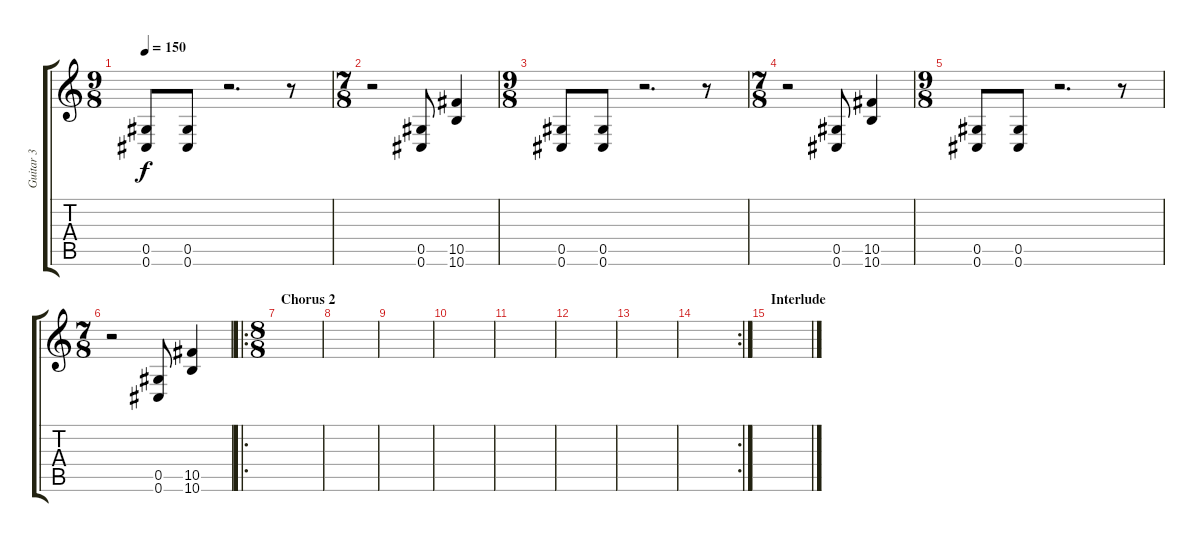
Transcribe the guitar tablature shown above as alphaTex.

\track ("Guitar 3" "Guitar 3") {instrument distortionguitar}
\staff {score tabs}
\tuning (Eb4 Bb3 Gb3 Db3 Ab2 Db2) {hide}
\ts (9 8)
\tempo 150
\clef g2
\ks c
(0.5 0.6).8{dy f} (0.5 0.6).8 r.2{d} r.8 |
\ts (7 8)
r.2 (0.5 0.6).8 (10.5 10.6).4 |
\ts (9 8)
(0.5 0.6).8 (0.5 0.6).8 r.2{d} r.8 |
\ts (7 8)
r.2 (0.5 0.6).8 (10.5 10.6).4 |
\ts (9 8)
(0.5 0.6).8 (0.5 0.6).8 r.2{d} r.8 |
\ts (7 8)
r.2 (0.5 0.6).8 (10.5 10.6).4 |
\ro
\ts (8 8)
\section ("" "Chorus 2")
|
|
|
|
|
|
|
\rc 2
|
\section ("" "Interlude")
